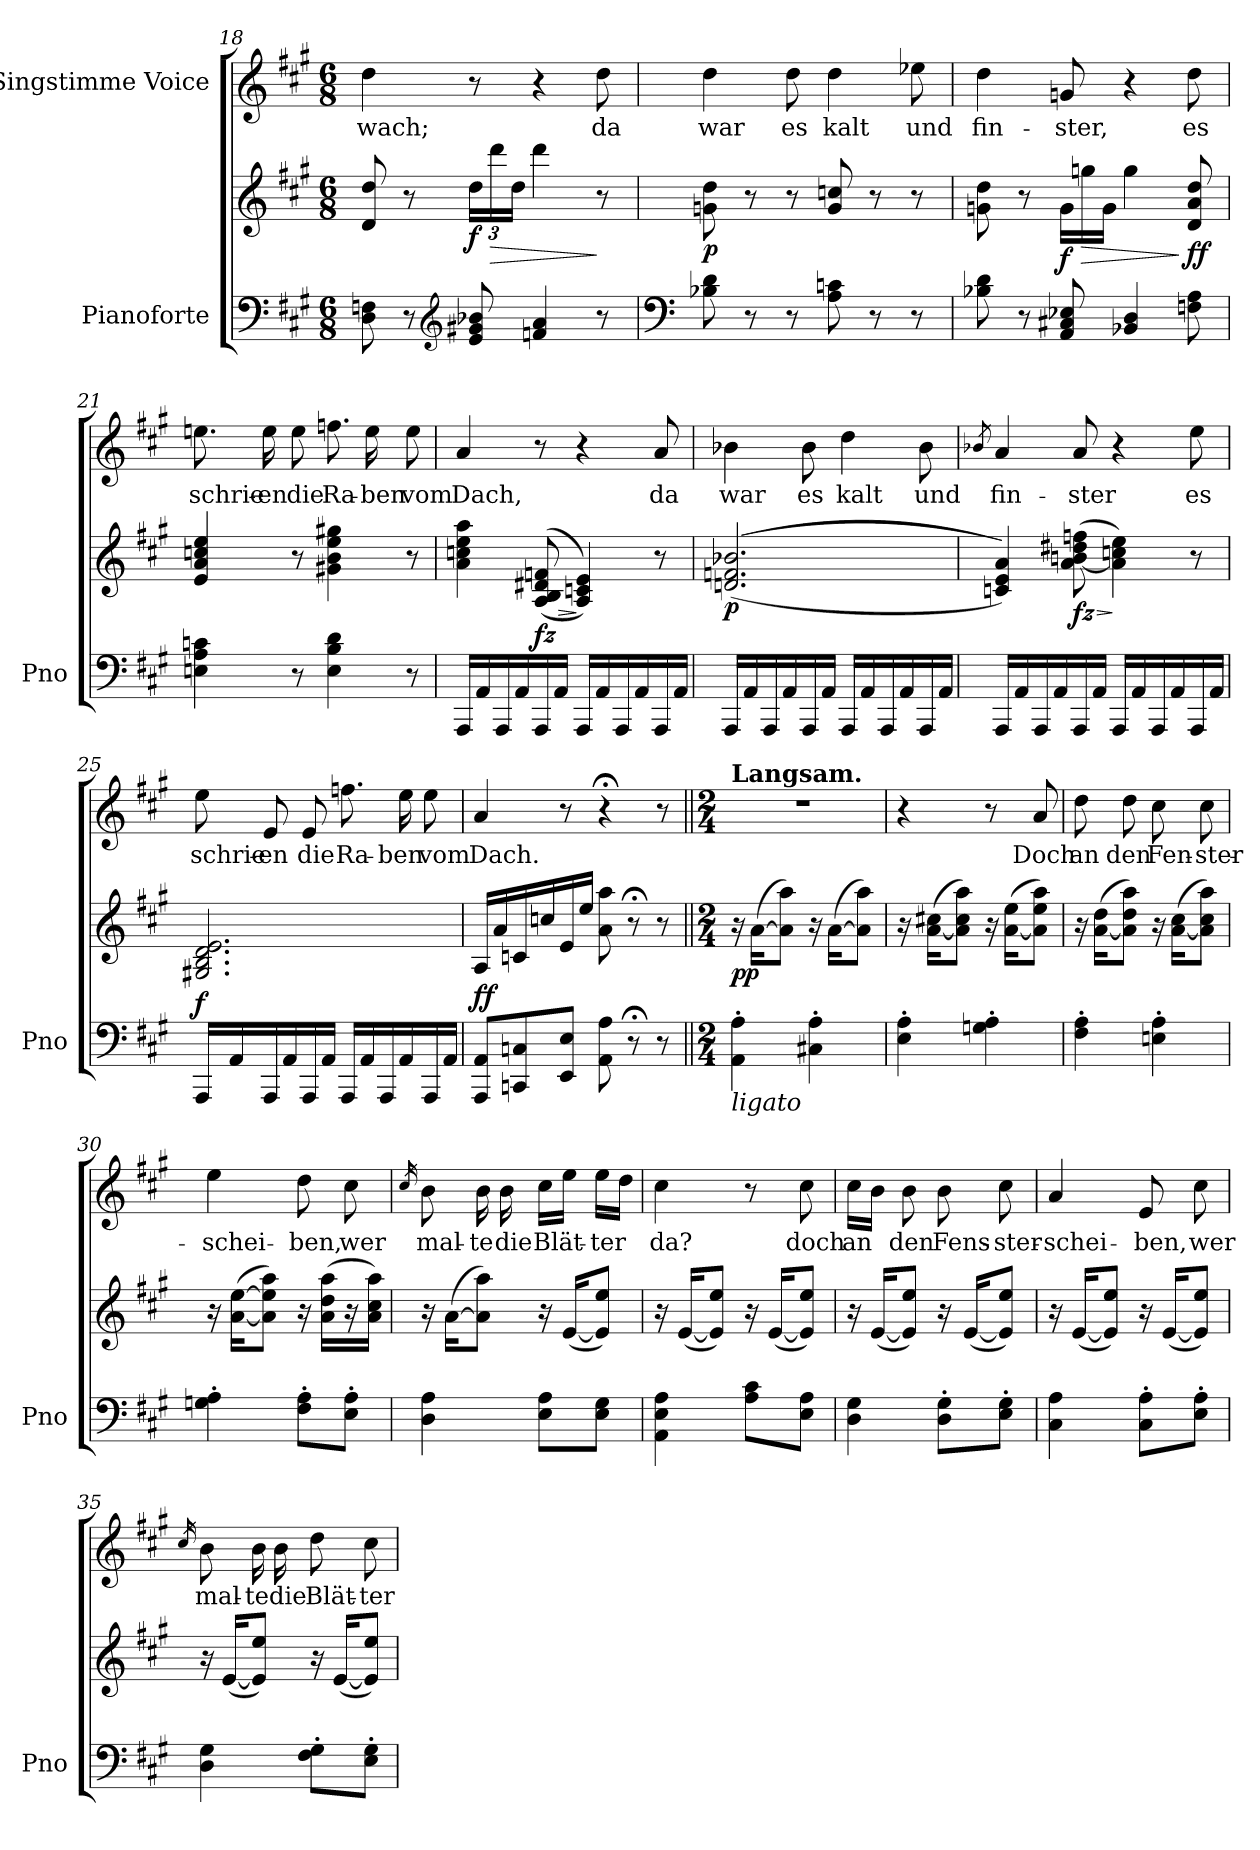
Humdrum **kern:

**kern	**kern	**dynam	**kern	**text
*part2	*part2	*part2	*part1	*part1
*staff3	*staff2	*staff2/3	*staff1	*staff1
*I"Pianoforte	*	*	*I"Singstimme Voice	*
*I'Pno	*	*	*	*
*clefF4	*clefG2	*	*clefG2	*
*k[f#c#g#]	*k[f#c#g#]	*	*k[f#c#g#]	*
*M6/8	*M6/8	*	*M6/8	*
=18	=18	=18	=18	=18
!	!	!	!	!LO:LY:b
8D\ 8Fn\	8d/ 8dd/	.	4dd\	wach;
8r	8r	.	.	.
*clefG2	*	*	*	*
*	*Xbrackettup	*	*	*
!	!	!LO:DY:b	!	!
8e/ 8g#X/ 8b-X/	24dd\LL	f	8r	.
!	!	!LO:HP:b	!	!
.	24ddd\	>	.	.
.	24dd\JJ	.	.	.
4fn/ 4a/	4ddd\	.	4r	.
!	!	!	!	!LO:LY:b
8r	8r	]	8dd\	da
=19	=19	=19	=19	=19
*clefF4	*	*	*	*
!	!	!LO:DY:b	!	!LO:LY:b
8B-X\ 8d\	8gn\ 8dd\	p	4dd\	war
8r	8r	.	.	.
!	!	!	!	!LO:LY:b
8r	8r	.	8dd\	es
!	!	!	!	!LO:LY:b
8A\ 8cn\	8g/ 8ccn/	.	4dd\	kalt
8r	8r	.	.	.
!	!	!	!	!LO:LY:b
8r	8r	.	8ee-X\	und
=20	=20	=20	=20	=20
!	!	!	!	!LO:LY:b
8B-X\ 8d\	8gn\ 8dd\	.	4dd\	fin-
8r	8r	.	.	.
*	*Xtuplet	*	*	*
!	!	!LO:DY:b	!	!LO:LY:b
8AA/ 8C#X/ 8E-X/	24g\LL	f	8gn/	-ster,
!	!	!LO:HP:b	!	!
.	24ggn\	>	.	.
.	24g\JJ	.	.	.
4BB-X/ 4D/	4gg\	.	4r	.
!	!	!LO:DY:n=1:b	!	!LO:LY:b
8Fn\ 8A\	8d/ 8a/ 8dd/	] ff	8dd\	es
!!LO:PB:g=z
=21	=21	=21	=21	=21
!	!	!	!	!LO:LY:b
4En\ 4A\ 4cn\	4e/ 4a/ 4ccn/ 4ee/	.	8.een\	schrie-
!	!	!	!	!LO:LY:b
.	.	.	16ee\	-en
!	!	!	!	!LO:LY:b
8r	8r	.	8ee\	die
!	!	!	!	!LO:LY:b
4E\ 4B\ 4d\	4g#X\ 4b\ 4ee\ 4gg#X\	.	8.ffn\	Ra-
!	!	!	!	!LO:LY:b
.	.	.	16ee\	-ben
!	!	!	!	!LO:LY:b
8r	8r	.	8ee\	vom
=22	=22	=22	=22	=22
!	!	!	!	!LO:LY:b
16AAA/LL	4a\ 4ccn\ 4ee\ 4aa\	.	4a/	Dach,
16AA/	.	.	.	.
16AAA/	.	.	.	.
16AA/	.	.	.	.
!	!	!LO:HP:b	!	!
!	!	!LO:DY:n=1:b	!	!
16AAA/	(>(<8A/ 8B/ 8d#X/ 8fn/	> fz	8r	.
16AA/JJ	.	.	.	.
16AAA/LL	4A/ 4cn/ 4e/))	]	4r	.
16AA/	.	.	.	.
16AAA/	.	.	.	.
16AA/	.	.	.	.
!	!	!	!	!LO:LY:b
16AAA/	8r	.	8a/	da
16AA/JJ	.	.	.	.
=23	=23	=23	=23	=23
!	!	!LO:DY:b	!	!LO:LY:b
16AAA/LL	(<(>(>2.dn/ 2.fn/ 2.b-X/	p	4b-X\	war
16AA/	.	.	.	.
16AAA/	.	.	.	.
16AA/	.	.	.	.
!	!	!	!	!LO:LY:b
16AAA/	.	.	8b-\	es
16AA/JJ	.	.	.	.
!	!	!	!	!LO:LY:b
16AAA/LL	.	.	4dd\	kalt
16AA/	.	.	.	.
16AAA/	.	.	.	.
16AA/	.	.	.	.
!	!	!	!	!LO:LY:b
16AAA/	.	.	8b-\	und
16AA/JJ	.	.	.	.
=24	=24	=24	=24	=24
.	.	.	8qb-X/	.
!	!	!	!	!LO:LY:b
16AAA/LL	4cn/ 4e/ 4a/)))	.	4a/	fin-
16AA/	.	.	.	.
16AAA/	.	.	.	.
16AA/	.	.	.	.
!	!	!LO:HP:b	!	!LO:LY:b
!	!	!LO:DY:n=1:b	!	!
16AAA/	(>[8a\ 8bn\ 8dd#X\ 8ffn\	> fz	8a/	-ster
16AA/JJ	.	.	.	.
16AAA/LL	4a\] 4ccn\ 4ee\)	]	4r	.
16AA/	.	.	.	.
16AAA/	.	.	.	.
16AA/	.	.	.	.
!	!	!	!	!LO:LY:b
16AAA/	8r	.	8ee\	es
16AA/JJ	.	.	.	.
!!LO:LB:g=z
=25	=25	=25	=25	=25
!	!	!LO:DY:a=2	!	!LO:LY:b
16AAA/LL	2.G#X/ 2.B/ 2.d/ 2.e/	f	8ee\	schrie-
16AA/	.	.	.	.
!	!	!	!	!LO:LY:b
16AAA/	.	.	8e/	-en
16AA/	.	.	.	.
!	!	!	!	!LO:LY:b
16AAA/	.	.	8e/	die
16AA/JJ	.	.	.	.
!	!	!	!	!LO:LY:b
16AAA/LL	.	.	8.ffn\	Ra-
16AA/	.	.	.	.
16AAA/	.	.	.	.
!	!	!	!	!LO:LY:b
16AA/	.	.	16ee\	-ben
!	!	!	!	!LO:LY:b
16AAA/	.	.	8ee\	vom
16AA/JJ	.	.	.	.
=26	=26	=26	=26	=26
!	!	!LO:DY:a=2	!	!LO:LY:b
8AAA/ 8AA/L	16A/LL	ff	4a/	Dach.
.	16a/	.	.	.
8CCn/ 8Cn/	16cn/	.	.	.
.	16ccn/	.	.	.
8EE/ 8E/J	16e/	.	8r	.
.	16ee/JJ	.	.	.
8AA\ 8A\	8a\ 8aa\	.	4r;<	.
8r;<	8r;<	.	.	.
8r	8r	.	8r	.
=27||	=27||	=27||	=27||	=27||
*M2/4	*M2/4	*	*M2/4	*
*	*	*	*MM35	*
!	!	!	!LO:TX:B:t=Langsam.	!
!LO:TX:b:i:t=ligato	!	!	!	!
!	!	!LO:DY:b	!	!
4AA\' 4A\'	16r	pp	2r	.
.	(>[16a\KL	.	.	.
.	8a\] 8aa\J)	.	.	.
4C#X\' 4A\'	16r	.	.	.
.	(>[16a\KL	.	.	.
.	8a\] 8aa\J)	.	.	.
=28	=28	=28	=28	=28
4E\' 4A\'	16r	.	4r	.
.	(>[16a\ 16cc#X\KL	.	.	.
.	8a\] 8cc#\ 8aa\J)	.	.	.
4Gn\' 4A\'	16r	.	8r	.
.	(>[16a\ 16ee\KL	.	.	.
!	!	!	!	!LO:LY:b
.	8a\] 8ee\ 8aa\J)	.	8a/	Doch
=29	=29	=29	=29	=29
!	!	!	!	!LO:LY:b
4F#\' 4A\'	16r	.	8dd\	an
.	(>[16a\ 16dd\KL	.	.	.
!	!	!	!	!LO:LY:b
.	8a\] 8dd\ 8aa\J)	.	8dd\	den
!	!	!	!	!LO:LY:b
4En\' 4A\'	16r	.	8cc#\	Fen-
.	(>[16a\ 16cc#\KL	.	.	.
!	!	!	!	!LO:LY:b
.	8a\] 8cc#\ 8aa\J)	.	8cc#\	-ster-
!!LO:LB:g=z
=30	=30	=30	=30	=30
!	!	!	!	!LO:LY:b
4Gn\' 4A\'	16r	.	4ee\	-schei-
.	(>[16a\ [16ee\KL	.	.	.
.	8a\] 8ee\] 8aa\J)	.	.	.
!	!	!	!	!LO:LY:b
8F#\' 8A\'L	16r	.	8dd\	-ben,
.	(>16a\ 16dd\ 16aa\LL	.	.	.
!	!	!	!	!LO:LY:b
8E\' 8A\'J	16r	.	8cc#\	wer
.	16a\ 16cc#\ 16aa\JJ)	.	.	.
=31	=31	=31	=31	=31
.	.	.	16qcc#/	.
!	!	!	!	!LO:LY:b
4D\ 4A\	16r	.	8b\	mal-
.	(>[16a\KL	.	.	.
!	!	!	!	!LO:LY:b
.	8a\] 8aa\J)	.	16b\	-te
!	!	!	!	!LO:LY:b
.	.	.	16b\	die
!	!	!	!	!LO:LY:b
8E\ 8A\L	16r	.	16cc#\LL	Blät-
.	(>[16e/KL	.	16ee\JJ	.
!	!	!	!	!LO:LY:b
8E\ 8G#\J	8e/] 8ee/J)	.	16ee\LL	-ter
.	.	.	16dd\JJ	.
=32	=32	=32	=32	=32
!	!	!	!	!LO:LY:b
4AA\ 4E\ 4A\	16r	.	4cc#\	da?
.	(>[16e/KL	.	.	.
.	8e/] 8ee/J)	.	.	.
8A\ 8c#\L	16r	.	8r	.
.	(>[16e/KL	.	.	.
!	!	!	!	!LO:LY:b
8E\ 8A\J	8e/] 8ee/J)	.	8cc#\	doch
=33	=33	=33	=33	=33
!	!	!	!	!LO:LY:b
4D\ 4G#\	16r	.	16cc#\LL	an
.	(>[16e/KL	.	16b\JJ	.
!	!	!	!	!LO:LY:b
.	8e/] 8ee/J)	.	8b\	den
!	!	!	!	!LO:LY:b
8D\' 8G#\'L	16r	.	8b\	Fens-
.	(>[16e/KL	.	.	.
!	!	!	!	!LO:LY:b
8E\' 8G#\'J	8e/] 8ee/J)	.	8cc#\	-ster-
=34	=34	=34	=34	=34
!	!	!	!	!LO:LY:b
4C#\ 4A\	16r	.	4a/	-schei-
.	(>[16e/KL	.	.	.
.	8e/] 8ee/J)	.	.	.
!	!	!	!	!LO:LY:b
8C#\' 8A\'L	16r	.	8e/	-ben,
.	(>[16e/KL	.	.	.
!	!	!	!	!LO:LY:b
8E\' 8A\'J	8e/] 8ee/J)	.	8cc#\	wer
!!LO:LB:g=z
=35	=35	=35	=35	=35
.	.	.	16qcc#/	.
!	!	!	!	!LO:LY:b
4D\ 4G#\	16r	.	8b\	mal-
.	(>[16e/KL	.	.	.
!	!	!	!	!LO:LY:b
.	8e/] 8ee/J)	.	16b\	-te
!	!	!	!	!LO:LY:b
.	.	.	16b\	die
!	!	!	!	!LO:LY:b
8F#\' 8G#\'L	16r	.	8dd\	Blät-
.	(>[16e/KL	.	.	.
!	!	!	!	!LO:LY:b
8E\' 8G#\'J	8e/] 8ee/J)	.	8cc#\	-ter
=	=	=	=	=
*-	*-	*-	*-	*-
